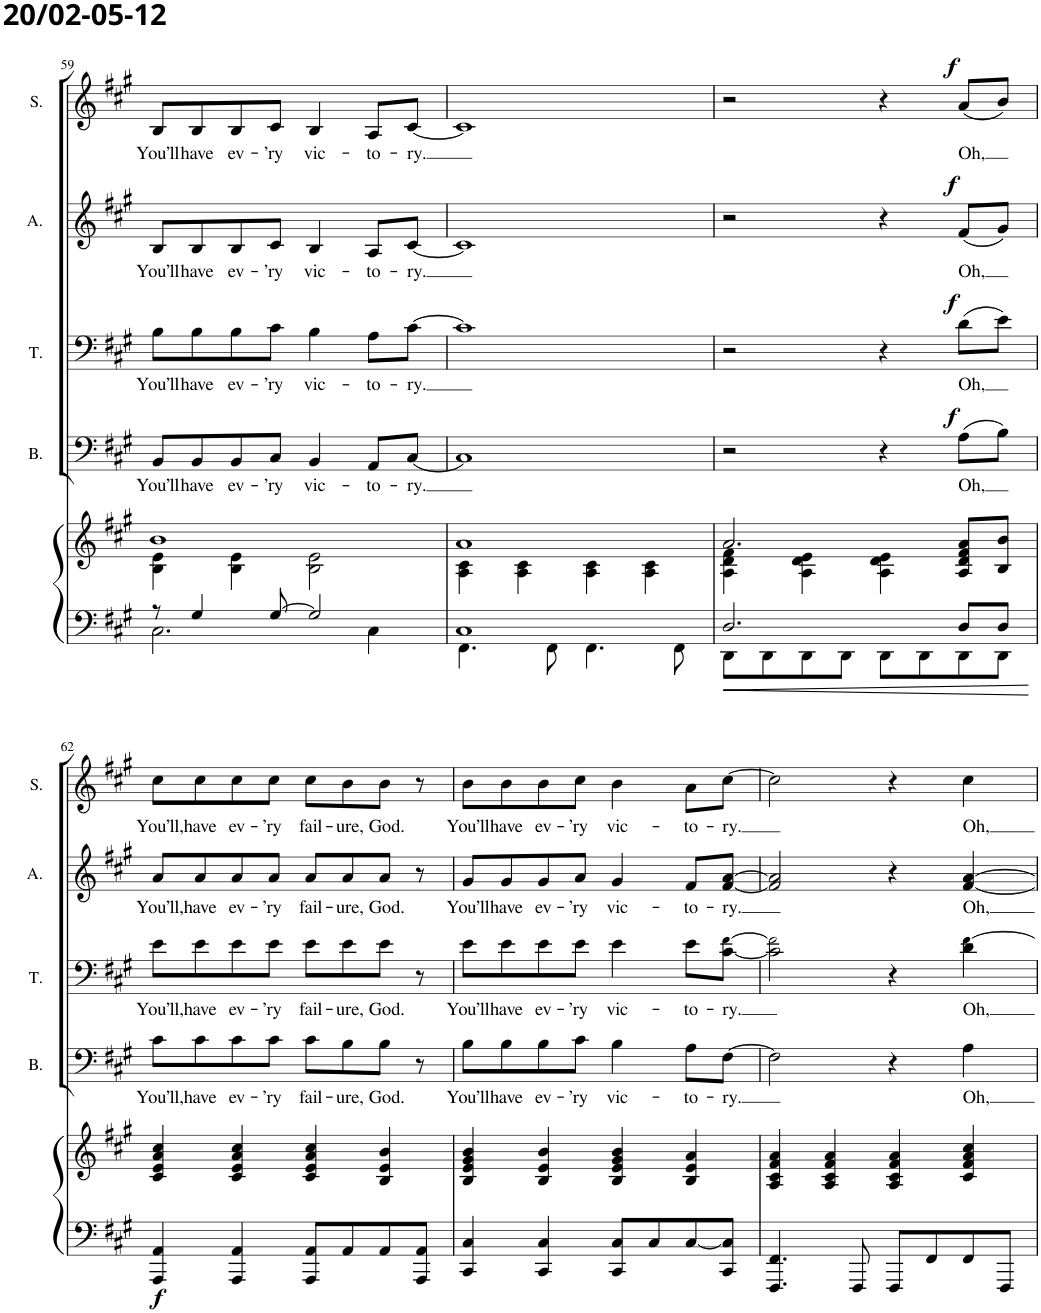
**kern	**kern	**dynam	**kern	**text	**dynam	**kern	**text	**dynam	**kern	**text	**dynam	**kern	**text	**dynam
*part5	*part5	*part5	*part4	*part4	*part4	*part3	*part3	*part3	*part2	*part2	*part2	*part1	*part1	*part1
*staff6	*staff5	*staff5/6	*staff4	*staff4	*staff4	*staff3	*staff3	*staff3	*staff2	*staff2	*staff2	*staff1	*staff1	*staff1
*I"Piano	*	*	*I"Bas	*	*	*I"Tenor	*	*	*I"Alt	*	*	*I"Sopraan	*	*
*I'Pno	*	*	*I'B.	*	*	*I'T.	*	*	*I'A.	*	*	*I'S.	*	*
!!LO:PB:g=z
*clefF4	*clefG2	*	*clefF4	*	*	*clefF4	*	*	*clefG2	*	*	*clefG2	*	*
*k[f#c#g#]	*k[f#c#g#]	*	*k[f#c#g#]	*	*	*k[f#c#g#]	*	*	*k[f#c#g#]	*	*	*k[f#c#g#]	*	*
*M4/4	*M4/4	*	*M4/4	*	*	*M4/4	*	*	*M4/4	*	*	*M4/4	*	*
=59	=59	=59	=59	=59	=59	=59	=59	=59	=59	=59	=59	=59	=59	=59
*^	*^	*	*	*	*	*	*	*	*	*	*	*	*	*
!	!	!	!	!	!	!LO:LY:b	!	!	!LO:LY:b	!	!	!LO:LY:b	!	!	!LO:LY:b	!
8r	2.C#\	1b	4B\ 4e\	.	8BB/L	You’ll	.	8B\L	You’ll	.	8B/L	You’ll	.	8B/L	You’ll	.
!	!	!	!	!	!	!LO:LY:b	!	!	!LO:LY:b	!	!	!LO:LY:b	!	!	!LO:LY:b	!
4G#/	.	.	.	.	8BB/	have	.	8B\	have	.	8B/	have	.	8B/	have	.
!	!	!	!	!	!	!LO:LY:b	!	!	!LO:LY:b	!	!	!LO:LY:b	!	!	!LO:LY:b	!
.	.	.	4B\ 4e\	.	8BB/	ev-	.	8B\	ev-	.	8B/	ev-	.	8B/	ev-	.
!	!	!	!	!	!	!LO:LY:b	!	!	!LO:LY:b	!	!	!LO:LY:b	!	!	!LO:LY:b	!
[8G#/	.	.	.	.	8C#/J	-’ry	.	8c#\J	-’ry	.	8c#/J	-’ry	.	8c#/J	-’ry	.
!	!	!	!	!	!	!LO:LY:b	!	!	!LO:LY:b	!	!	!LO:LY:b	!	!	!LO:LY:b	!
2G#/]	.	.	2B\ 2e\	.	4BB/	vic-	.	4B\	vic-	.	4B/	vic-	.	4B/	vic-	.
!	!	!	!	!	!	!LO:LY:b	!	!	!LO:LY:b	!	!	!LO:LY:b	!	!	!LO:LY:b	!
.	4C#\	.	.	.	8AA/L	-to-	.	8A\L	-to-	.	8A/L	-to-	.	8A/L	-to-	.
!	!	!	!	!	!	!LO:LY:b	!	!	!LO:LY:b	!	!	!LO:LY:b	!	!	!LO:LY:b	!
.	.	.	.	.	[8C#/J	-ry.	.	[8c#\J	-ry.	.	[8c#/J	-ry.	.	[8c#/J	-ry.	.
=60	=60	=60	=60	=60	=60	=60	=60	=60	=60	=60	=60	=60	=60	=60	=60	=60
1C#	4.FF#\	1a	4A\ 4c#\	.	1C#]	.	.	1c#]	.	.	1c#]	.	.	1c#]	.	.
.	.	.	4A\ 4c#\	.	.	.	.	.	.	.	.	.	.	.	.	.
.	8FF#\	.	.	.	.	.	.	.	.	.	.	.	.	.	.	.
.	4.FF#\	.	4A\ 4c#\	.	.	.	.	.	.	.	.	.	.	.	.	.
.	.	.	4A\ 4c#\	.	.	.	.	.	.	.	.	.	.	.	.	.
.	8FF#\	.	.	.	.	.	.	.	.	.	.	.	.	.	.	.
=61	=61	=61	=61	=61	=61	=61	=61	=61	=61	=61	=61	=61	=61	=61	=61	=61
2.D/	8DD\L	2.a/	4A\ 4d\ 4f#\	.	2r	.	.	2r	.	.	2r	.	.	2r	.	.
.	8DD\	.	.	.	.	.	.	.	.	.	.	.	.	.	.	.
.	8DD\	.	4A\ 4d\ 4e\	.	.	.	.	.	.	.	.	.	.	.	.	.
.	8DD\J	.	.	.	.	.	.	.	.	.	.	.	.	.	.	.
.	8DD\L	.	4A\ 4d\ 4e\	.	4r	.	.	4r	.	.	4r	.	.	4r	.	.
.	8DD\	.	.	.	.	.	.	.	.	.	.	.	.	.	.	.
!	!	!	!	!	!	!LO:LY:b	!LO:DY:a	!	!LO:LY:b	!LO:DY:a	!	!LO:LY:b	!LO:DY:a	!	!LO:LY:b	!LO:DY:a
8D/L	8DD\	8A/ 8d/ 8f#/ 8a/L	4ryy	.	(8A\L	Oh,	f	(8d\L	Oh,	f	(8f#/L	Oh,	f	(8a/L	Oh,	f
8D/J	8DD\J	8B/ 8b/J	.	.	8B\J)	.	.	8e\J)	.	.	8g#/J)	.	.	8b/J)	.	.
*	*	*v	*v	*	*	*	*	*	*	*	*	*	*	*	*	*
!!LO:LB:g=z
=62	=62	=62	=62	=62	=62	=62	=62	=62	=62	=62	=62	=62	=62	=62	=62
!	!	!	!LO:DY:b=2	!	!LO:LY:b	!	!	!LO:LY:b	!	!	!LO:LY:b	!	!	!LO:LY:b	!
*v	*v	*	*	*	*	*	*	*	*	*	*	*	*	*	*
4AAA/ 4AA/	4c#/ 4e/ 4a/ 4cc#/	f	8c#\L	You’ll,	.	8e\L	You’ll,	.	8a/L	You’ll,	.	8cc#\L	You’ll,	.
!	!	!	!	!LO:LY:b	!	!	!LO:LY:b	!	!	!LO:LY:b	!	!	!LO:LY:b	!
.	.	.	8c#\	have	.	8e\	have	.	8a/	have	.	8cc#\	have	.
!	!	!	!	!LO:LY:b	!	!	!LO:LY:b	!	!	!LO:LY:b	!	!	!LO:LY:b	!
4AAA/ 4AA/	4c#/ 4e/ 4a/ 4cc#/	.	8c#\	ev-	.	8e\	ev-	.	8a/	ev-	.	8cc#\	ev-	.
!	!	!	!	!LO:LY:b	!	!	!LO:LY:b	!	!	!LO:LY:b	!	!	!LO:LY:b	!
.	.	.	8c#\J	-’ry	.	8e\J	-’ry	.	8a/J	-’ry	.	8cc#\J	-’ry	.
!	!	!	!	!LO:LY:b	!	!	!LO:LY:b	!	!	!LO:LY:b	!	!	!LO:LY:b	!
8AAA/ 8AA/L	4c#/ 4e/ 4a/ 4cc#/	.	8c#\L	fail-	.	8e\L	fail-	.	8a/L	fail-	.	8cc#\L	fail-	.
!	!	!	!	!LO:LY:b	!	!	!LO:LY:b	!	!	!LO:LY:b	!	!	!LO:LY:b	!
8AA/	.	.	8B\	-ure,	.	8e\	-ure,	.	8a/	-ure,	.	8b\	-ure,	.
!	!	!	!	!LO:LY:b	!	!	!LO:LY:b	!	!	!LO:LY:b	!	!	!LO:LY:b	!
8AA/	4B/ 4e/ 4b/	.	8B\J	God.	.	8e\J	God.	.	8a/J	God.	.	8b\J	God.	.
8AAA/ 8AA/J	.	.	8r	.	.	8r	.	.	8r	.	.	8r	.	.
=63	=63	=63	=63	=63	=63	=63	=63	=63	=63	=63	=63	=63	=63	=63
!	!	!	!	!LO:LY:b	!	!	!LO:LY:b	!	!	!LO:LY:b	!	!	!LO:LY:b	!
4CC#/ 4C#/	4B/ 4e/ 4g#/ 4b/	.	8B\L	You’ll	.	8e\L	You’ll	.	8g#/L	You’ll	.	8b\L	You’ll	.
!	!	!	!	!LO:LY:b	!	!	!LO:LY:b	!	!	!LO:LY:b	!	!	!LO:LY:b	!
.	.	.	8B\	have	.	8e\	have	.	8g#/	have	.	8b\	have	.
!	!	!	!	!LO:LY:b	!	!	!LO:LY:b	!	!	!LO:LY:b	!	!	!LO:LY:b	!
4CC#/ 4C#/	4B/ 4e/ 4b/	.	8B\	ev-	.	8e\	ev-	.	8g#/	ev-	.	8b\	ev-	.
!	!	!	!	!LO:LY:b	!	!	!LO:LY:b	!	!	!LO:LY:b	!	!	!LO:LY:b	!
.	.	.	8c#\J	-’ry	.	8e\J	-’ry	.	8a/J	-’ry	.	8cc#\J	-’ry	.
!	!	!	!	!LO:LY:b	!	!	!LO:LY:b	!	!	!LO:LY:b	!	!	!LO:LY:b	!
8CC#/ 8C#/L	4B/ 4e/ 4g#/ 4b/	.	4B\	vic-	.	4e\	vic-	.	4g#/	vic-	.	4b\	vic-	.
8C#/	.	.	.	.	.	.	.	.	.	.	.	.	.	.
!	!	!	!	!LO:LY:b	!	!	!LO:LY:b	!	!	!LO:LY:b	!	!	!LO:LY:b	!
[8C#/	4B/ 4e/ 4a/	.	8A\L	-to-	.	8e\L	-to-	.	8f#/L	-to-	.	8a\L	-to-	.
!	!	!	!	!LO:LY:b	!	!	!LO:LY:b	!	!	!LO:LY:b	!	!	!LO:LY:b	!
8CC#/ 8C#/]J	.	.	[8F#\J	-ry.	.	[8c#\ [8f#!\J	-ry.	.	[8f#/ [8a/J	-ry.	.	[8cc#\J	-ry.	.
=64	=64	=64	=64	=64	=64	=64	=64	=64	=64	=64	=64	=64	=64	=64
4.FFF#/ 4.FF#/	4A/ 4c#/ 4f#/ 4a/	.	2F#\]	.	.	2c#\] 2f#!\]	.	.	2f#/] 2a/]	.	.	2cc#\]	.	.
.	4A/ 4c#/ 4f#/ 4a/	.	.	.	.	.	.	.	.	.	.	.	.	.
8FFF#/	.	.	.	.	.	.	.	.	.	.	.	.	.	.
8FFF#/L	4A/ 4c#/ 4f#/ 4a/	.	4r	.	.	4r	.	.	4r	.	.	4r	.	.
8FF#/	.	.	.	.	.	.	.	.	.	.	.	.	.	.
!	!	!	!	!LO:LY:b	!	!	!LO:LY:b	!	!	!LO:LY:b	!	!	!LO:LY:b	!
8FF#/	4c#/ 4f#/ 4a/ 4cc#/	.	4A\	Oh,	.	4d\ [4f#!\	Oh,	.	[4f#/ [4a/	Oh,	.	4cc#\	Oh,	.
8FFF#/J	.	.	.	.	.	.	.	.	.	.	.	.	.	.
=	=	=	=	=	=	=	=	=	=	=	=	=	=	=
*-	*-	*-	*-	*-	*-	*-	*-	*-	*-	*-	*-	*-	*-	*-
